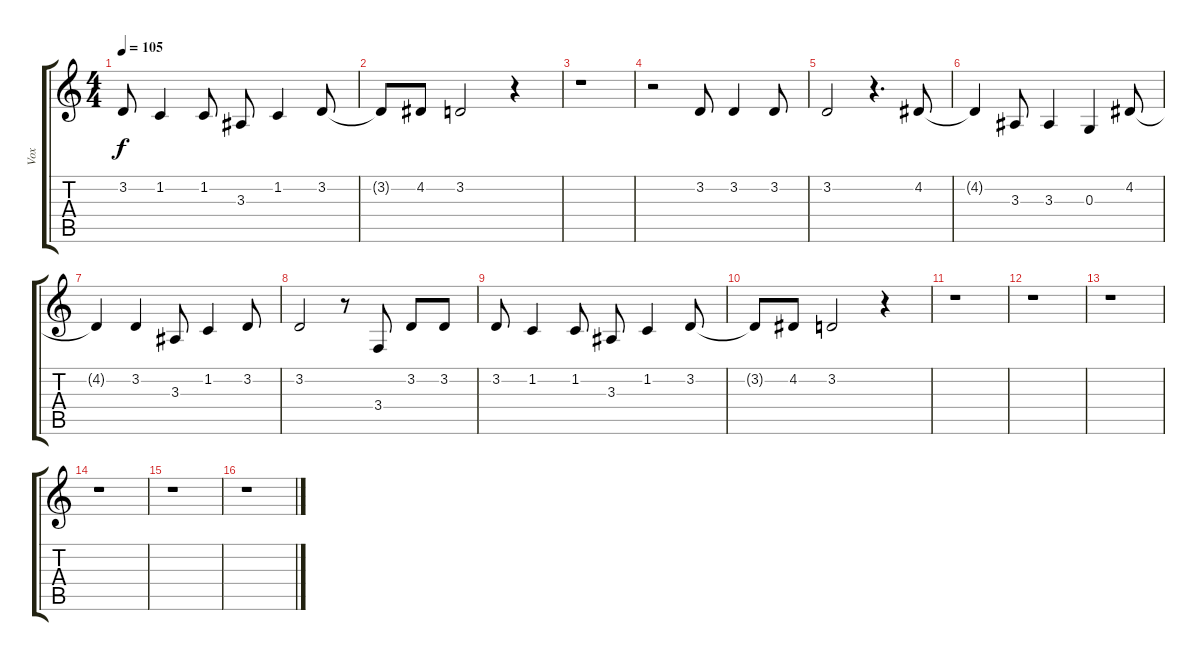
\track ("Vox" "Vox") {instrument harmonica}
\staff {score tabs}
\tuning (E4 B3 G3 D3 A2 E2) {hide}
\ts (4 4)
\tempo 105
\clef g2
\ks c
3.2.8{dy f} 1.2.4 1.2.8 3.3.8 1.2.4 3.2.8 |
3.2{t}.8 4.2.8 3.2.2 r.4 |
r.1 |
r.2 3.2.8 3.2.4 3.2.8 |
3.2.2 r.4{d} 4.2.8 |
4.2{t}.4 3.3.8 3.3.4 0.3.4 4.2.8 |
4.2{t}.4 3.2.4 3.3.8 1.2.4 3.2.8 |
3.2.2 r.8 3.4.8 3.2.8 3.2.8 |
3.2.8 1.2.4 1.2.8 3.3.8 1.2.4 3.2.8 |
3.2{t}.8 4.2.8 3.2.2 r.4 |
r.1 |
r.1 |
r.1 |
r.1 |
r.1 |
r.1
